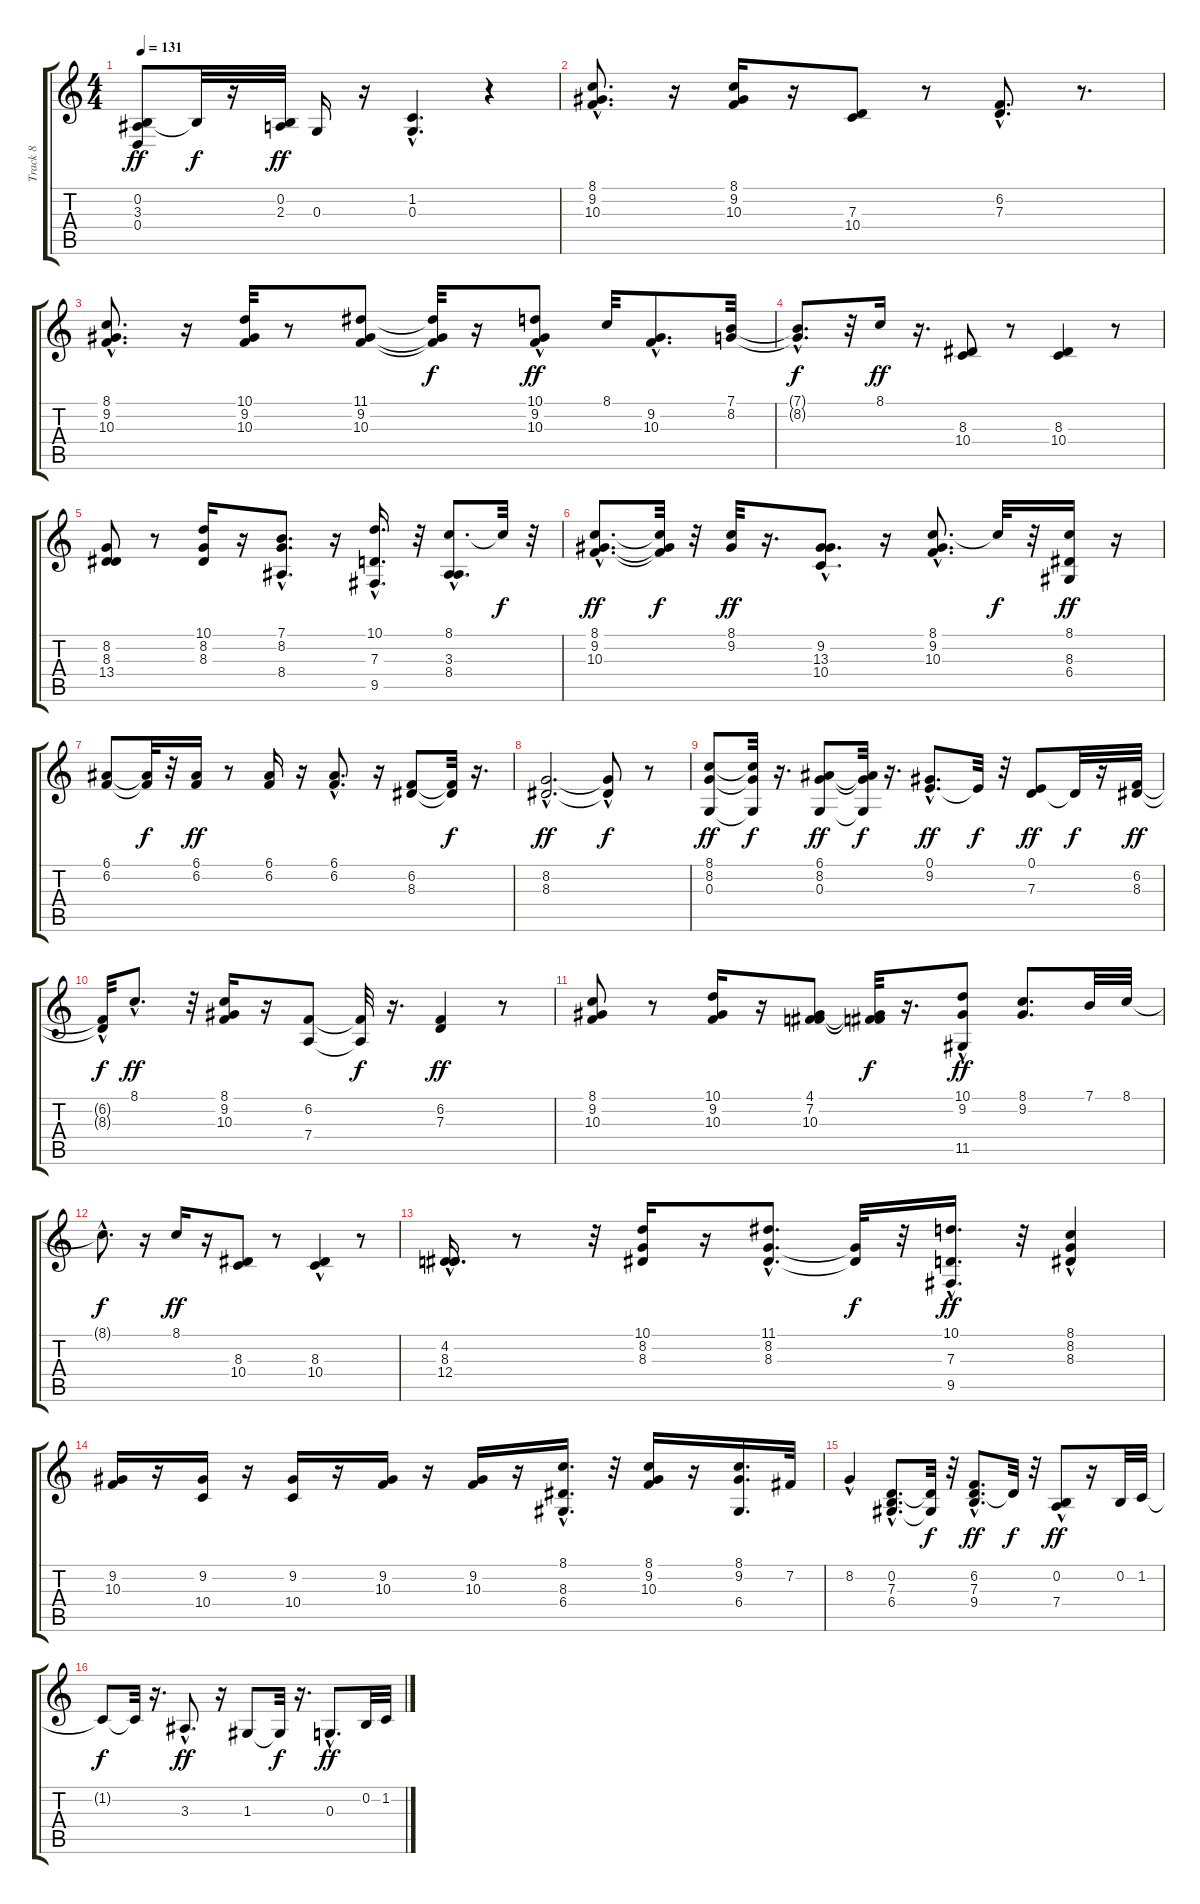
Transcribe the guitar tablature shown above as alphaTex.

\track ("Track 8" "Track 8") {instrument acousticgrandpiano}
\staff {score tabs}
\tuning (E4 B3 G3 D3 A2 E2) {hide}
\ts (4 4)
\tempo 131
\clef g2
\ks c
(0.2 3.3 0.4).8{dy ff} 0.2{t}.32{dy f} r.16 (0.2 2.3).32{dy ff} 0.3.16 r.16 (1.2{hac} 0.3).4{d} r.4 |
(8.1{hac} 9.2{hac} 10.3{hac}).8{d} r.16 (8.1 9.2 10.3).16 r.16 (7.3 10.4).8 r.8 (6.2{hac} 7.3{hac}).8{d} r.8{d} |
(8.1{hac} 9.2{hac} 10.3{hac}).8{d} r.16 (10.1 9.2 10.3).32 r.8 (11.1 9.2 10.3).8 (11.1{t} 9.2{t} 10.3{t}).32{dy f} r.16 (10.1{hac} 9.2{hac} 10.3).8{dy ff} 8.1.32 (9.2{hac} 10.3{hac}).8{d} (7.1 8.2).32 |
(7.1{t} 8.2{hac t}).8{d dy f} r.32 8.1.16{dy ff} r.16{d} (8.3 10.4).8 r.8 (8.3 10.4).4 r.8 |
(8.2 8.3 13.4).8 r.8 (10.1 8.2 8.3).16 r.16 (7.1 8.2{hac} 8.4{hac}).8{d} r.16 (10.1{hac} 7.3{hac} 9.5{hac}).16{d} r.32 (8.1{hac} 3.3{hac} 8.4{hac}).8{d} 8.1{t}.32{dy f} r.32 |
(8.1{hac} 9.2{hac} 10.3{hac}).8{d dy ff} (8.1{t} 9.2{t} 10.3{t}).32{dy f} r.32 (8.1 9.2).32{dy ff} r.16{d} (9.2{hac} 13.3{hac} 10.4{hac}).8{d} r.16 (8.1{hac} 9.2{hac} 10.3{hac}).8{d} 8.1{t}.32{dy f} r.32 (8.1 8.3 6.4).16{dy ff} r.16 |
(6.1 6.2).8 (6.1{t} 6.2{t}).32{dy f} r.32 (6.1 6.2).16{dy ff} r.8 (6.1 6.2).16 r.16 (6.1{hac} 6.2{hac}).8{d} r.16 (6.2 8.3).8 (6.2{t} 8.3{t}).32{dy f} r.16{d} |
(8.2{hac} 8.3{hac}).2{d dy ff} (8.2{t} 8.3{hac t}).8{dy f} r.8 |
(8.1 8.2 0.3).8{dy ff} (8.1{t} 8.2{t} 0.3{t}).32{dy f} r.16{d} (6.1 8.2 0.3).8{dy ff} (6.1{t} 8.2{t} 0.3{t}).32{dy f} r.16{d} (0.1{hac} 9.2).8{d dy ff} 0.1{t}.32{dy f} r.32 (0.1 7.3).8{dy ff} 7.3{t}.32{dy f} r.16 (6.2 8.3).32{dy ff} |
(6.2{hac t} 8.3{hac t}).32{dy f} 8.1{hac}.8{d dy ff} r.32 (8.1 9.2 10.3).16 r.16 (6.2 7.4).8 (6.2{t} 7.4{t}).32{dy f} r.16{d} (6.2 7.3).4{dy ff} r.8 |
(8.1 9.2 10.3).8 r.8 (10.1 9.2 10.3).16 r.16 (4.1 7.2 10.3).8 (4.1{t} 7.2{t} 10.3{t}).32{dy f} r.16{d} (10.1{hac} 9.2{hac} 11.5).8{dy ff} (8.1 9.2).8{d} 7.1.32 8.1.32 |
8.1{hac t}.8{d dy f} r.16 8.1.16{dy ff} r.16 (8.3 10.4).8 r.8 (8.3 10.4{hac}).4 r.8 |
(4.2{hac} 8.3{hac} 12.4{hac}).16{d} r.8 r.32 (10.1 8.2 8.3).16 r.16 (11.1{hac} 8.2{hac} 8.3{hac}).8{d} (8.2{t} 8.3{t}).32{dy f} r.32 (10.1{hac} 7.3{hac} 9.5{hac}).16{d dy ff} r.32 (8.1{hac} 8.2 8.3).4 |
(9.2 10.3).16 r.16 (9.2 10.4).16 r.16 (9.2 10.4).16 r.16 (9.2 10.3).16 r.16 (9.2 10.3).16 r.16 (8.1{hac} 8.3 6.4).16{d} r.32 (8.1 9.2 10.3).16 r.16 (8.1 9.2 6.4).16{d} 7.2.32 |
8.2{hac}.4 (0.2{hac} 7.3{hac} 6.4{hac}).8{d} (7.3{t} 6.4{t}).32{dy f} r.32 (6.2{hac} 7.3{hac} 9.4{hac}).8{d dy ff} 7.3{t}.32{dy f} r.32 (0.2 7.4{hac}).8{dy ff} r.16 0.2.32 1.2.32 |
1.2{t}.8{dy f} 1.2{t}.32 r.16{d} 3.3{hac}.8{d dy ff} r.16 1.3.8 1.3{t}.32{dy f} r.16{d} 0.3{hac}.8{d dy ff} 0.2.32 1.2.32
